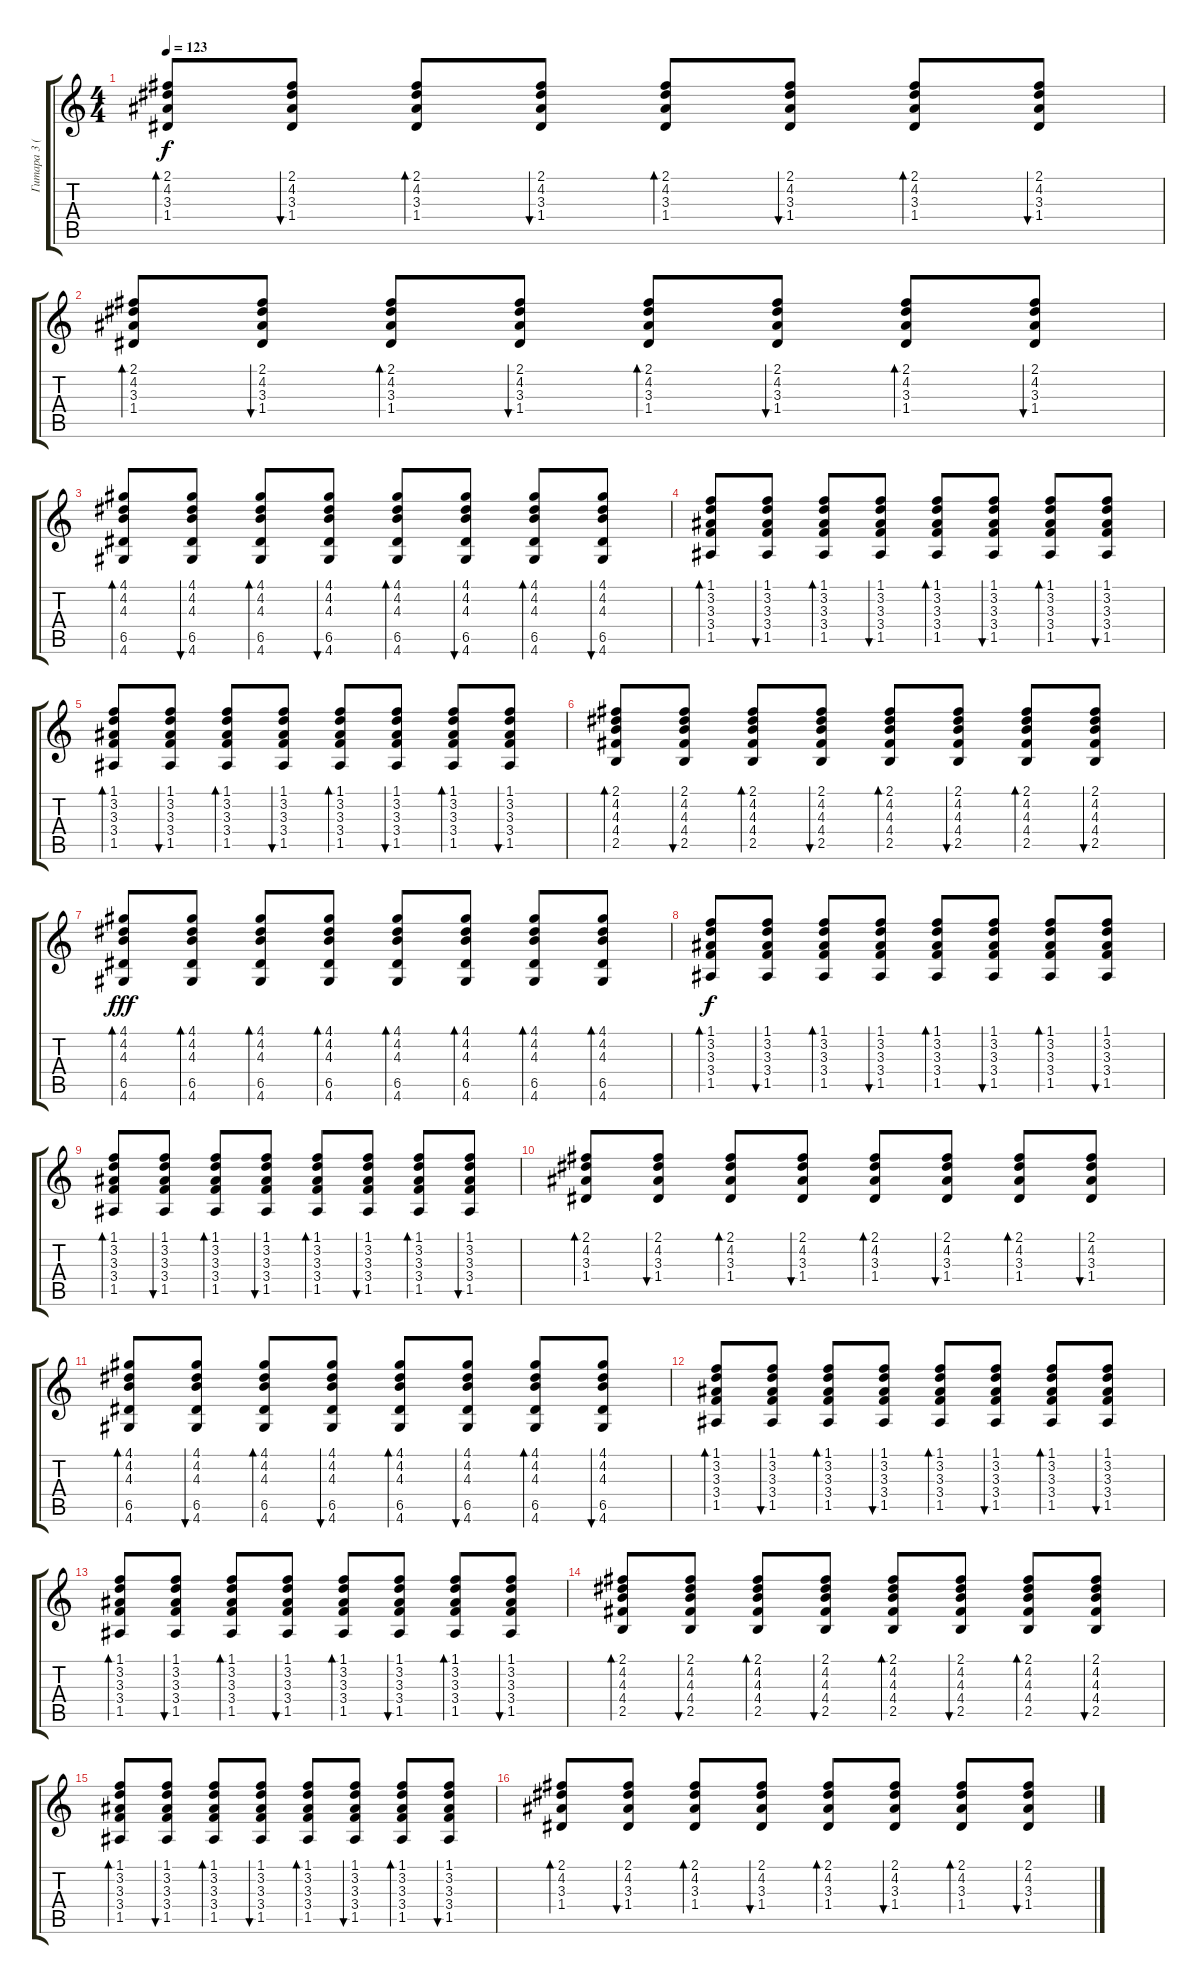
\track ("Гитара 3 (ритм)" "Гитара 3 (") {instrument acousticguitarsteel}
\staff {score tabs}
\tuning (E4 B3 G3 D3 A2 E2) {hide}
\ts (4 4)
\tempo 123
\clef g2
\ks c
(2.1 4.2 3.3 1.4).8{bd 60 dy f} (2.1 4.2 3.3 1.4).8{bu 60} (2.1 4.2 3.3 1.4).8{bd 60} (2.1 4.2 3.3 1.4).8{bu 60} (2.1 4.2 3.3 1.4).8{bd 60} (2.1 4.2 3.3 1.4).8{bu 60} (2.1 4.2 3.3 1.4).8{bd 60} (2.1 4.2 3.3 1.4).8{bu 60} |
(2.1 4.2 3.3 1.4).8{bd 60} (2.1 4.2 3.3 1.4).8{bu 60} (2.1 4.2 3.3 1.4).8{bd 60} (2.1 4.2 3.3 1.4).8{bu 60} (2.1 4.2 3.3 1.4).8{bd 60} (2.1 4.2 3.3 1.4).8{bu 60} (2.1 4.2 3.3 1.4).8{bd 60} (2.1 4.2 3.3 1.4).8{bu 60} |
(4.1 4.2 4.3 6.5 4.6).8{bd 60} (4.1 4.2 4.3 6.5 4.6).8{bu 60} (4.1 4.2 4.3 6.5 4.6).8{bd 60} (4.1 4.2 4.3 6.5 4.6).8{bu 60} (4.1 4.2 4.3 6.5 4.6).8{bd 60} (4.1 4.2 4.3 6.5 4.6).8{bu 60} (4.1 4.2 4.3 6.5 4.6).8{bd 60} (4.1 4.2 4.3 6.5 4.6).8{bu 60} |
(1.1 3.2 3.3 3.4 1.5).8{bd 60} (1.1 3.2 3.3 3.4 1.5).8{bu 60} (1.1 3.2 3.3 3.4 1.5).8{bd 60} (1.1 3.2 3.3 3.4 1.5).8{bu 60} (1.1 3.2 3.3 3.4 1.5).8{bd 60} (1.1 3.2 3.3 3.4 1.5).8{bu 60} (1.1 3.2 3.3 3.4 1.5).8{bd 60} (1.1 3.2 3.3 3.4 1.5).8{bu 60} |
(1.1 3.2 3.3 3.4 1.5).8{bd 60} (1.1 3.2 3.3 3.4 1.5).8{bu 60} (1.1 3.2 3.3 3.4 1.5).8{bd 60} (1.1 3.2 3.3 3.4 1.5).8{bu 60} (1.1 3.2 3.3 3.4 1.5).8{bd 60} (1.1 3.2 3.3 3.4 1.5).8{bu 60} (1.1 3.2 3.3 3.4 1.5).8{bd 60} (1.1 3.2 3.3 3.4 1.5).8{bu 60} |
(2.1 4.2 4.3 4.4 2.5).8{bd 60} (2.1 4.2 4.3 4.4 2.5).8{bu 60} (2.1 4.2 4.3 4.4 2.5).8{bd 60} (2.1 4.2 4.3 4.4 2.5).8{bu 60} (2.1 4.2 4.3 4.4 2.5).8{bd 60} (2.1 4.2 4.3 4.4 2.5).8{bu 60} (2.1 4.2 4.3 4.4 2.5).8{bd 60} (2.1 4.2 4.3 4.4 2.5).8{bu 60} |
(4.1 4.2 4.3 6.5 4.6).8{bd 60 dy fff} (4.1 4.2 4.3 6.5 4.6).8{bd 60} (4.1 4.2 4.3 6.5 4.6).8{bd 60} (4.1 4.2 4.3 6.5 4.6).8{bd 60} (4.1 4.2 4.3 6.5 4.6).8{bd 60} (4.1 4.2 4.3 6.5 4.6).8{bd 60} (4.1 4.2 4.3 6.5 4.6).8{bd 60} (4.1 4.2 4.3 6.5 4.6).8{bd 60} |
(1.1 3.2 3.3 3.4 1.5).8{bd 60 dy f} (1.1 3.2 3.3 3.4 1.5).8{bu 60} (1.1 3.2 3.3 3.4 1.5).8{bd 60} (1.1 3.2 3.3 3.4 1.5).8{bu 60} (1.1 3.2 3.3 3.4 1.5).8{bd 60} (1.1 3.2 3.3 3.4 1.5).8{bu 60} (1.1 3.2 3.3 3.4 1.5).8{bd 60} (1.1 3.2 3.3 3.4 1.5).8{bu 60} |
(1.1 3.2 3.3 3.4 1.5).8{bd 60} (1.1 3.2 3.3 3.4 1.5).8{bu 60} (1.1 3.2 3.3 3.4 1.5).8{bd 60} (1.1 3.2 3.3 3.4 1.5).8{bu 60} (1.1 3.2 3.3 3.4 1.5).8{bd 60} (1.1 3.2 3.3 3.4 1.5).8{bu 60} (1.1 3.2 3.3 3.4 1.5).8{bd 60} (1.1 3.2 3.3 3.4 1.5).8{bu 60} |
(2.1 4.2 3.3 1.4).8{bd 60} (2.1 4.2 3.3 1.4).8{bu 60} (2.1 4.2 3.3 1.4).8{bd 60} (2.1 4.2 3.3 1.4).8{bu 60} (2.1 4.2 3.3 1.4).8{bd 60} (2.1 4.2 3.3 1.4).8{bu 60} (2.1 4.2 3.3 1.4).8{bd 60} (2.1 4.2 3.3 1.4).8{bu 60} |
(4.1 4.2 4.3 6.5 4.6).8{bd 60} (4.1 4.2 4.3 6.5 4.6).8{bu 60} (4.1 4.2 4.3 6.5 4.6).8{bd 60} (4.1 4.2 4.3 6.5 4.6).8{bu 60} (4.1 4.2 4.3 6.5 4.6).8{bd 60} (4.1 4.2 4.3 6.5 4.6).8{bu 60} (4.1 4.2 4.3 6.5 4.6).8{bd 60} (4.1 4.2 4.3 6.5 4.6).8{bu 60} |
(1.1 3.2 3.3 3.4 1.5).8{bd 60} (1.1 3.2 3.3 3.4 1.5).8{bu 60} (1.1 3.2 3.3 3.4 1.5).8{bd 60} (1.1 3.2 3.3 3.4 1.5).8{bu 60} (1.1 3.2 3.3 3.4 1.5).8{bd 60} (1.1 3.2 3.3 3.4 1.5).8{bu 60} (1.1 3.2 3.3 3.4 1.5).8{bd 60} (1.1 3.2 3.3 3.4 1.5).8{bu 60} |
(1.1 3.2 3.3 3.4 1.5).8{bd 60} (1.1 3.2 3.3 3.4 1.5).8{bu 60} (1.1 3.2 3.3 3.4 1.5).8{bd 60} (1.1 3.2 3.3 3.4 1.5).8{bu 60} (1.1 3.2 3.3 3.4 1.5).8{bd 60} (1.1 3.2 3.3 3.4 1.5).8{bu 60} (1.1 3.2 3.3 3.4 1.5).8{bd 60} (1.1 3.2 3.3 3.4 1.5).8{bu 60} |
(2.1 4.2 4.3 4.4 2.5).8{bd 60} (2.1 4.2 4.3 4.4 2.5).8{bu 60} (2.1 4.2 4.3 4.4 2.5).8{bd 60} (2.1 4.2 4.3 4.4 2.5).8{bu 60} (2.1 4.2 4.3 4.4 2.5).8{bd 60} (2.1 4.2 4.3 4.4 2.5).8{bu 60} (2.1 4.2 4.3 4.4 2.5).8{bd 60} (2.1 4.2 4.3 4.4 2.5).8{bu 60} |
(1.1 3.2 3.3 3.4 1.5).8{bd 60} (1.1 3.2 3.3 3.4 1.5).8{bu 60} (1.1 3.2 3.3 3.4 1.5).8{bd 60} (1.1 3.2 3.3 3.4 1.5).8{bu 60} (1.1 3.2 3.3 3.4 1.5).8{bd 60} (1.1 3.2 3.3 3.4 1.5).8{bu 60} (1.1 3.2 3.3 3.4 1.5).8{bd 60} (1.1 3.2 3.3 3.4 1.5).8{bu 60} |
(2.1 4.2 3.3 1.4).8{bd 60} (2.1 4.2 3.3 1.4).8{bu 60} (2.1 4.2 3.3 1.4).8{bd 60} (2.1 4.2 3.3 1.4).8{bu 60} (2.1 4.2 3.3 1.4).8{bd 60} (2.1 4.2 3.3 1.4).8{bu 60} (2.1 4.2 3.3 1.4).8{bd 60} (2.1 4.2 3.3 1.4).8{bu 60}
